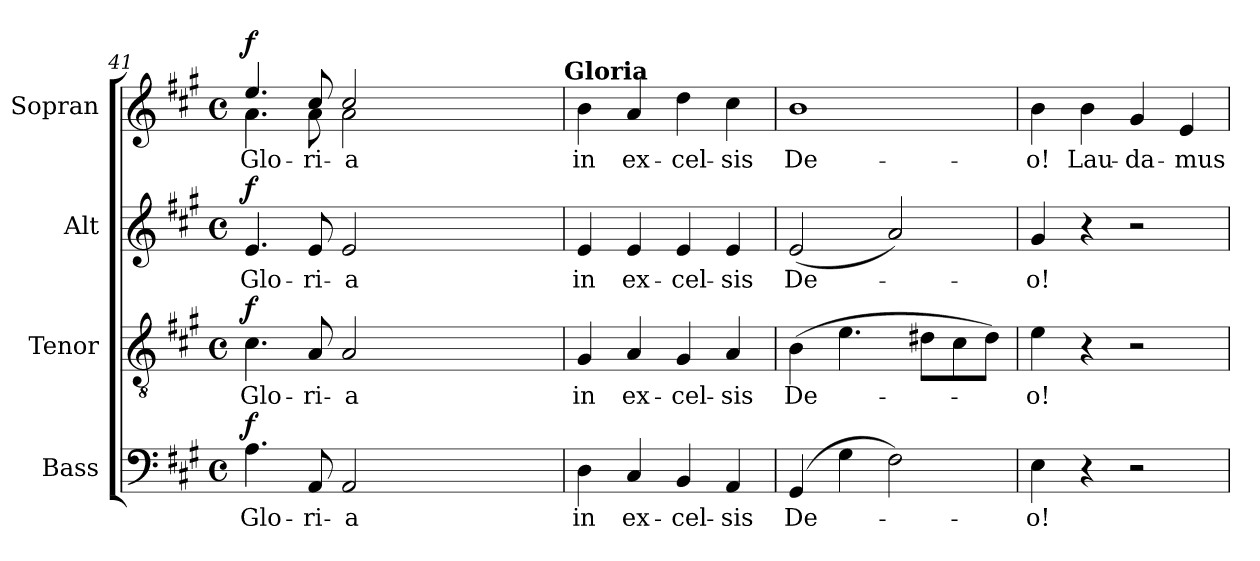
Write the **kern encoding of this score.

**kern	**text	**dynam	**kern	**text	**dynam	**kern	**text	**dynam	**kern	**text	**dynam
*part4	*part4	*part4	*part3	*part3	*part3	*part2	*part2	*part2	*part1	*part1	*part1
*staff4	*staff4	*staff4	*staff3	*staff3	*staff3	*staff2	*staff2	*staff2	*staff1	*staff1	*staff1
*I"Bass	*	*	*I"Tenor	*	*	*I"Alt	*	*	*I"Sopran	*	*
*I'B.	*	*	*I'T.	*	*	*I'A.	*	*	*I'S.	*	*
!!LO:LB:g=z
*clefF4	*	*	*clefGv2	*	*	*clefG2	*	*	*clefG2	*	*
*k[f#c#g#]	*	*	*k[f#c#g#]	*	*	*k[f#c#g#]	*	*	*k[f#c#g#]	*	*
*A:	*	*	*A:	*	*	*A:	*	*	*A:	*	*
*M4/4	*	*	*M4/4	*	*	*M4/4	*	*	*M4/4	*	*
*met(c)	*	*	*met(c)	*	*	*met(c)	*	*	*met(c)	*	*
=41	=41	=41	=41	=41	=41	=41	=41	=41	=41	=41	=41
!	!	!	!	!	!	!	!	!	!LO:TX:a:Bi:t=Allegro assai	!	!
!	!LO:LY:b	!LO:DY:a	!	!LO:LY:b	!LO:DY:a	!	!LO:LY:b	!LO:DY:a	!	!LO:LY:b	!LO:DY:a
*	*	*	*	*	*	*	*	*	*^	*	*
4.A\	Glo-	f	4.c#\	Glo-	f	4.e/	Glo-	f	4.ee/	4.a\	Glo-	f
!	!LO:LY:b	!	!	!LO:LY:b	!	!	!LO:LY:b	!	!	!	!LO:LY:b	!
8AA/	-ri-	.	8A/	-ri-	.	8e/	-ri-	.	8cc#/	8a\	-ri-	.
!	!LO:LY:b	!	!	!LO:LY:b	!	!	!LO:LY:b	!	!	!	!LO:LY:b	!
2AA/	-a	.	2A/	-a	.	2e/	-a	.	2cc#/	2a\	-a	.
1ryy	.	.	1ryy	.	.	1ryy	.	.	1ryy	1ryy	.	.
8ryy	.	.	8ryy	.	.	8ryy	.	.	8ryy	8ryy	.	.
!	!	!	!	!	!	!	!	!	!	!LO:TX:a:B:t=Gloria	!	!
=42	=42	=42	=42	=42	=42	=42	=42	=42	=42	=42	=42	=42
!	!LO:LY:b	!	!	!LO:LY:b	!	!	!LO:LY:b	!	!	!	!LO:LY:b	!
*	*	*	*	*	*	*	*	*	*v	*v	*	*
4D\	in	.	4G#/	in	.	4e/	in	.	4b\	in	.
!	!LO:LY:b	!	!	!LO:LY:b	!	!	!LO:LY:b	!	!	!LO:LY:b	!
4C#/	ex-	.	4A/	ex-	.	4e/	ex-	.	4a/	ex-	.
!	!LO:LY:b	!	!	!LO:LY:b	!	!	!LO:LY:b	!	!	!LO:LY:b	!
4BB/	-cel-	.	4G#/	-cel-	.	4e/	-cel-	.	4dd\	-cel-	.
!	!LO:LY:b	!	!	!LO:LY:b	!	!	!LO:LY:b	!	!	!LO:LY:b	!
4AA/	-sis	.	4A/	-sis	.	4e/	-sis	.	4cc#\	-sis	.
=43	=43	=43	=43	=43	=43	=43	=43	=43	=43	=43	=43
!	!LO:LY:b	!	!	!LO:LY:b	!	!	!LO:LY:b	!	!	!LO:LY:b	!
(>4GG#/	De-	.	(>4B\	De-	.	(<2e/	De-	.	1b	De-	.
4G#\	.	.	4.e\	.	.	.	.	.	.	.	.
2F#\)	.	.	.	.	.	2a/)	.	.	.	.	.
.	.	.	8d#X\L	.	.	.	.	.	.	.	.
.	.	.	8c#\	.	.	.	.	.	.	.	.
.	.	.	8d#\J)	.	.	.	.	.	.	.	.
=44	=44	=44	=44	=44	=44	=44	=44	=44	=44	=44	=44
!	!LO:LY:b	!	!	!LO:LY:b	!	!	!LO:LY:b	!	!	!LO:LY:b	!
4E\	-o!	.	4e\	-o!	.	4g#/	-o!	.	4b\	-o!	.
!	!	!	!	!	!	!	!	!	!	!LO:LY:b	!
4r	.	.	4r	.	.	4r	.	.	4b\	Lau-	.
!	!	!	!	!	!	!	!	!	!	!LO:LY:b	!
2r	.	.	2r	.	.	2r	.	.	4g#/	-da-	.
!	!	!	!	!	!	!	!	!	!	!LO:LY:b	!
.	.	.	.	.	.	.	.	.	4e/	-mus	.
=	=	=	=	=	=	=	=	=	=	=	=
*-	*-	*-	*-	*-	*-	*-	*-	*-	*-	*-	*-
